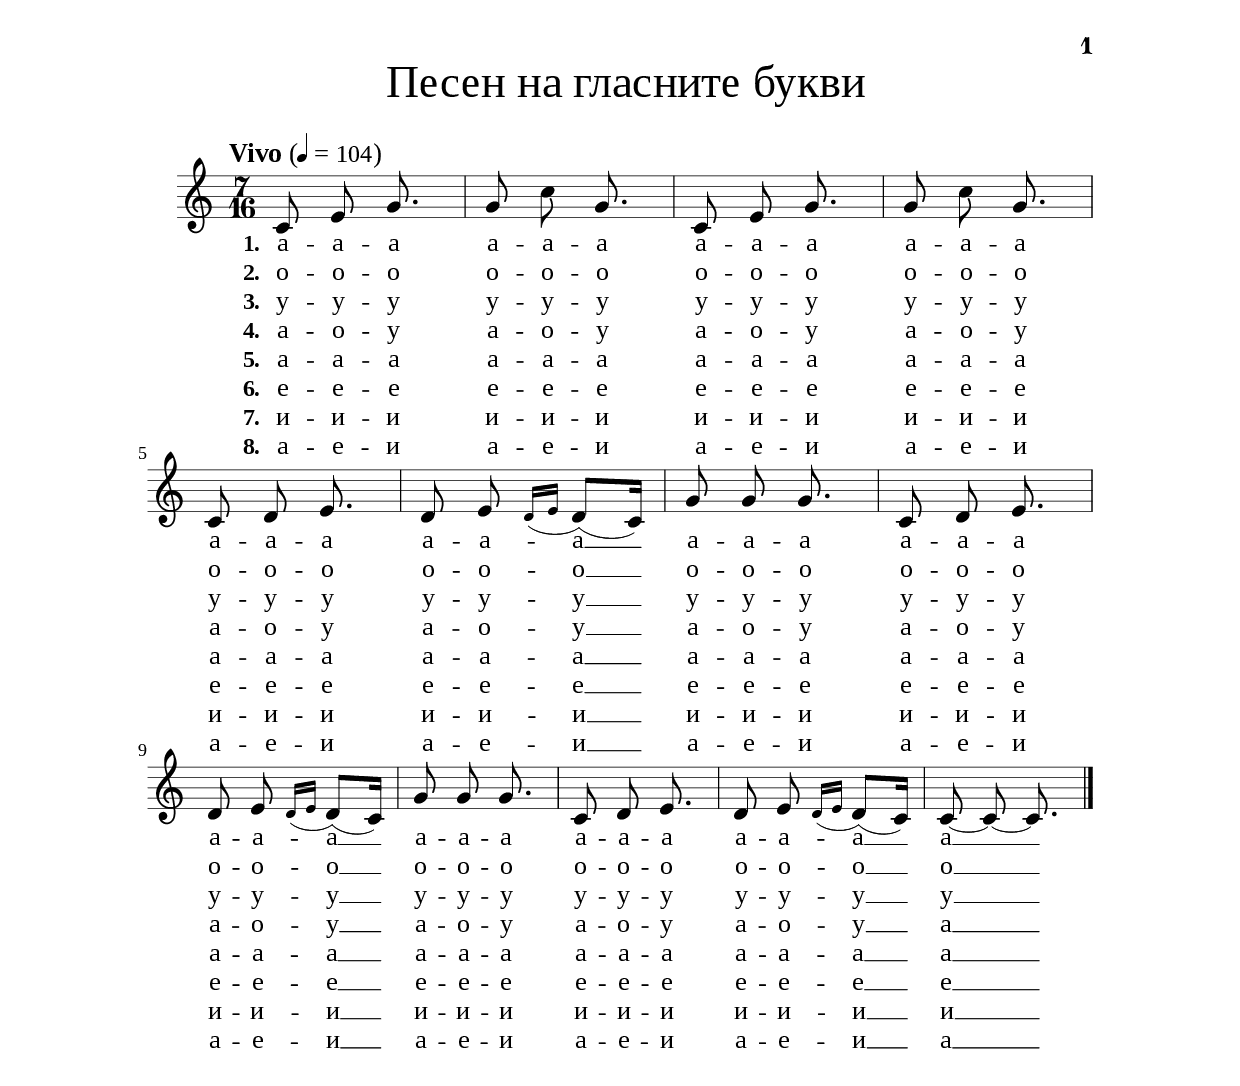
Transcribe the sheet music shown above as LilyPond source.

\version "2.24.4"

% include paper part and global functions
\include "include/globals.ily"

\bookpart {
    \label #'ref067
    \tocItem \markup "Песен на гласните букви"
    \include "include/bookpart-paper.ily"
    \score {
      \include "include/score-layout.ily"

      \new Voice \relative c' {
        \clef treble
        \key c \major
        \time 7/16
        \tempoFunc "Vivo" 4 "104"
        \autoBeamOff
        c8 e8 g8. | g8 c8 g8. | c,8 e8 g8. | g8 c8 g8. | \break
        c,8 d8 e8. | d8 e8  \acciaccatura {d16[e16]} d8([c16]) | g'8 g8 g8. | c,8 d8 e8. | \break
        d8 e8 \acciaccatura {d16[e16]} d8([c16]) | g'8 g8 g8. | c,8 d8 e8. | d8 e8 \acciaccatura {d16[e16]} d8([c16]) | c8~ c8~ c8. | \bar "|." \break
      }

      \addlyrics {
        \set stanza = "1. " a -- a -- a  a -- a -- a  a -- a -- a  a -- a -- a
        a -- a -- a  a -- a -- a __  a -- a -- a  a -- a -- a
        a -- a -- a __   a -- a -- a  a -- a -- a  a -- a -- a __ a __
      }

      \addlyrics {
        \set stanza = "2. " o -- o -- o  o -- o -- o  o -- o -- o  o -- o -- o
        o -- o -- o  o -- o -- o __  o -- o -- o  o -- o -- o
        o -- o -- o __   o -- o -- o  o -- o -- o  o -- o -- o __ o __
      }

      \addlyrics {
        \set stanza = "3. " у -- у -- у  у -- у -- у  у -- у -- у  у -- у -- у
        у -- у -- у  у -- у -- у __  у -- у -- у  у -- у -- у
        у -- у -- у __   у -- у -- у  у -- у -- у  у -- у -- у __ у __
      }

      \addlyrics {
        \set stanza = "4. " а -- о -- у  а -- о -- у  а -- о -- у  а -- о -- у
        а -- о -- у  а -- о -- у __  а -- о -- у  а -- о -- у
        а -- о -- у __   а -- о -- у  а -- о -- у  а -- о -- у __ а __
      }

      \addlyrics {
        \set stanza = "5. " a -- a -- a  a -- a -- a  a -- a -- a  a -- a -- a
        a -- a -- a  a -- a -- a __  a -- a -- a  a -- a -- a
        a -- a -- a __   a -- a -- a  a -- a -- a  a -- a -- a __ a __
      }

      \addlyrics {
        \set stanza = "6. " e -- e -- e  e -- e -- e  e -- e -- e  e -- e -- e
        e -- e -- e  e -- e -- e __  e -- e -- e  e -- e -- e
        e -- e -- e __   e -- e -- e  e -- e -- e  e -- e -- e __ e __
      }

      \addlyrics {
        \set stanza = "7. " и -- и -- и  и -- и -- и  и -- и -- и  и -- и -- и
        и -- и -- и  и -- и -- и __  и -- и -- и  и -- и -- и
        и -- и -- и __   и -- и -- и  и -- и -- и  и -- и -- и __ и __
      }

      \addlyrics {
        \set stanza = "8. " а -- е -- и  а -- е -- и  а -- е -- и  а -- е -- и
        а -- е -- и  а -- е -- и __  а -- е -- и  а -- е -- и
        а -- е -- и __   а -- е -- и  а -- е -- и  а -- е -- и __ а __
      }

      \header {
        title = \titleFunc #'ref_desc_2 " Песен на гласните букви" "Pesen na glasnite bukvi"
      }

      \midi{}

    } % score


  } % bookpart

  % Più mosso
  %
